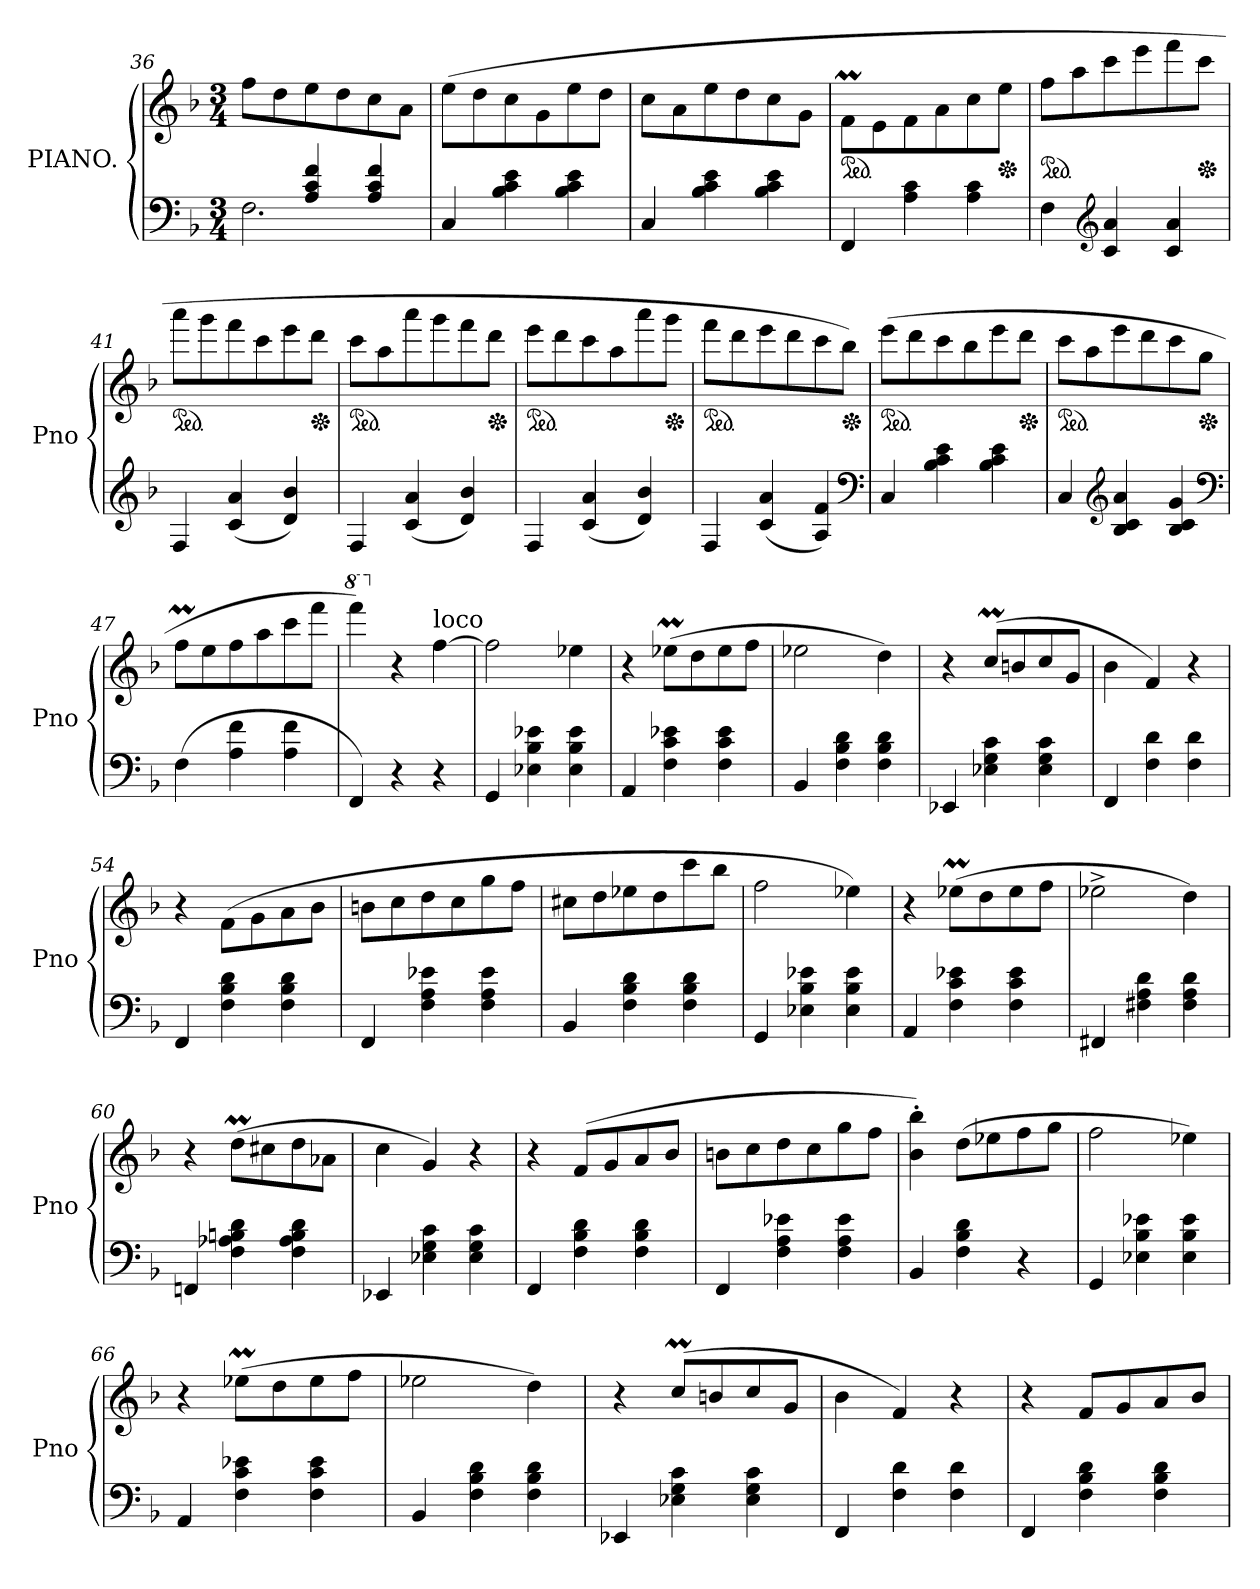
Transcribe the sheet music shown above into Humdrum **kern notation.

**kern	**kern
*part1	*part1
*staff2	*staff1
*I"PIANO.	*
*I'Pno	*
*clefF4	*clefG2
*k[b-]	*k[b-]
*F:	*F:
*M3/4	*M3/4
=36	=36
*^	*
4ryy	2.F	8ffL
.	.	8dd
4A 4c 4f	.	8ee
.	.	8dd
4A 4c 4f	.	8cc
.	.	8aJ
*v	*v	*
=37	=37
4C/	(>8eeL
.	8dd
4B- 4c 4e	8cc
.	8g
4B- 4c 4e	8ee
.	8ddJ
=38	=38
4C/	8ccL
.	8a
4B- 4c 4e	8ee
.	8dd
4B- 4c 4e	8cc
.	8gJ
=39	=39
*	*ped
4FF	8fM\L
.	8e
4A 4c	8f
.	8a
4A 4c	8cc
*	*Xped
.	8eeJ
=40	=40
*	*ped
4F	8ffL
.	8aa
*clefG2	*
4c 4a	8ccc
.	8eee
4c 4a	8fff
*	*Xped
.	8cccJ
=41	=41
*	*ped
4F	8aaaL
.	8ggg
(<4c 4a	8fff
.	8ccc
4d 4b-)	8eee
*	*Xped
.	8dddJ
=42	=42
*	*ped
4F	8cccL
.	8aa
(4c 4a	8aaa
.	8ggg
4d 4b-)	8fff
*	*Xped
.	8dddJ
=43	=43
*	*ped
4F	8eeeL
.	8ddd
(4c 4a	8ccc
.	8aa
4d 4b-)	8aaa
*	*Xped
.	8gggJ
=44	=44
*	*ped
4F	8fffL
.	8ddd
(<4c 4a	8eee
.	8ddd
4A 4f)	8ccc
*	*Xped
.	8bb-J)
*clefF4	*
=45	=45
*	*ped
4C/	(>8eeeL
.	8ddd
4B- 4c 4e	8ccc
.	8bb-
4B- 4c 4e	8eee
*	*Xped
.	8dddJ
=46	=46
*	*ped
4C/	8cccL
.	8aa
*clefG2	*
4B- 4c 4a	8eee
.	8ddd
4B- 4c 4g	8ccc
*	*Xped
.	8ggJ
*clefF4	*
=47	=47
(>4F	8ffM\L
.	8ee
4A 4f	8ff
.	8aa
4A 4f	8ccc
.	8fffJ
=48	=48
*	*8va
4FF)	4ffff)
*	*X8va
4r	4r
!	!LO:TX:a:t=loco
4r	[4ff
=49	=49
4GG	2ff]
4E-X 4B- 4e-X	.
4E- 4B- 4e-	4ee-X
=50	=50
4AA	4r
4F 4c 4e-X	(>8ee-XML
.	8dd
4F 4c 4e-	8ee-
.	8ffJ
=51	=51
4BB-	2ee-X
4F 4B- 4d	.
4F 4B- 4d	4dd)
=52	=52
4EE-X	4r
4E-X 4G 4c	(8ccML
.	8bn
4E- 4G 4c	8cc
.	8gJ
=53	=53
4FF	4b-
4F 4d	4f)
4F 4d	4r
=54	=54
4FF	4r
4F 4B- 4d	(>8f\L
.	8g
4F 4B- 4d	8a
.	8b-J
=55	=55
4FF	8bnL
.	8cc
4F 4A 4e-X	8dd
.	8cc
4F 4A 4e-	8gg
.	8ffJ
=56	=56
4BB-	8cc#XL
.	8dd
4F 4B- 4d	8ee-X
.	8dd
4F 4B- 4d	8ccc
.	8bb-J
=57	=57
4GG	2ff
4E-X 4B- 4e-X	.
4E- 4B- 4e-	4ee-X)
=58	=58
4AA	4r
4F 4c 4e-X	(8ee-XML
.	8dd
4F 4c 4e-	8ee-
.	8ffJ
=59	=59
4FF#X	2ee-X^
4F#X 4A 4d	.
4F# 4A 4d	4dd)
=60	=60
4FFn	4r
4F 4A-X 4Bn 4d	(8ddML
.	8cc#X
4F 4A- 4B 4d	8dd
.	8a-XJ
=61	=61
4EE-X	4cc
4E-X 4G 4c	4g/)
4E- 4G 4c	4r
=62	=62
4FF	4r
4F 4B- 4d	(>8f/L
.	8g
4F 4B- 4d	8a
.	8b-J
=63	=63
4FF	8bnL
.	8cc
4F 4A 4e-X	8dd
.	8cc
4F 4A 4e-	8gg
.	8ffJ
=64	=64
4BB-	4b-' 4bb-')
4F 4B- 4d	(8ddL
.	8ee-X
4r	8ff
.	8ggJ
=65	=65
4GG	2ff
4E-X 4B- 4e-X	.
4E- 4B- 4e-	4ee-X)
=66	=66
4AA	4r
4F 4c 4e-X	(8ee-XML
.	8dd
4F 4c 4e-	8ee-
.	8ffJ
=67	=67
4BB-	2ee-X
4F 4B- 4d	.
4F 4B- 4d	4dd)
=68	=68
4EE-X	4r
4E-X 4G 4c	(8ccML
.	8bn
4E- 4G 4c	8cc
.	8gJ
=69	=69
4FF	4b-
4F 4d	4f/)
4F 4d	4r
=70	=70
4FF	4r
4F 4B- 4d	8f/L
.	8g
4F 4B- 4d	8a
.	8b-J
=	=
*-	*-
